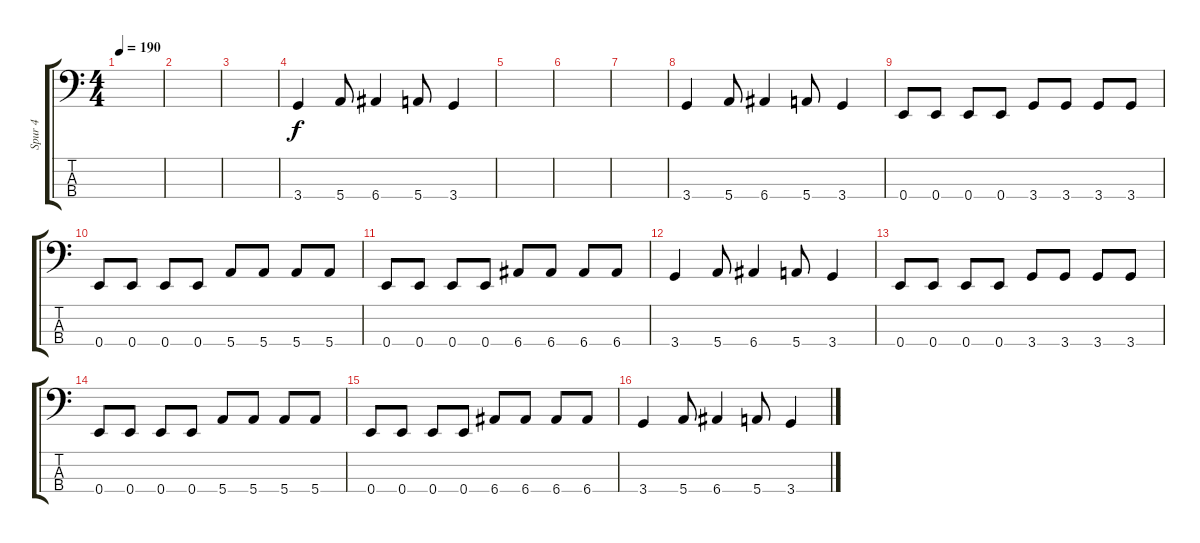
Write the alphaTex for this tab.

\track ("Spur 4" "Spur 4") {instrument electricbassfinger}
\staff {score tabs}
\tuning (G2 D2 A1 E1) {hide}
\ts (4 4)
\tempo 190
\clef f4
\ks c
|
|
|
3.4.4 5.4.8 6.4.4 5.4.8 3.4.4 |
|
|
|
3.4.4 5.4.8 6.4.4 5.4.8 3.4.4 |
0.4.8 0.4.8 0.4.8 0.4.8 3.4.8 3.4.8 3.4.8 3.4.8 |
0.4.8 0.4.8 0.4.8 0.4.8 5.4.8 5.4.8 5.4.8 5.4.8 |
0.4.8 0.4.8 0.4.8 0.4.8 6.4.8 6.4.8 6.4.8 6.4.8 |
3.4.4 5.4.8 6.4.4 5.4.8 3.4.4 |
0.4.8 0.4.8 0.4.8 0.4.8 3.4.8 3.4.8 3.4.8 3.4.8 |
0.4.8 0.4.8 0.4.8 0.4.8 5.4.8 5.4.8 5.4.8 5.4.8 |
0.4.8 0.4.8 0.4.8 0.4.8 6.4.8 6.4.8 6.4.8 6.4.8 |
3.4.4 5.4.8 6.4.4 5.4.8 3.4.4
